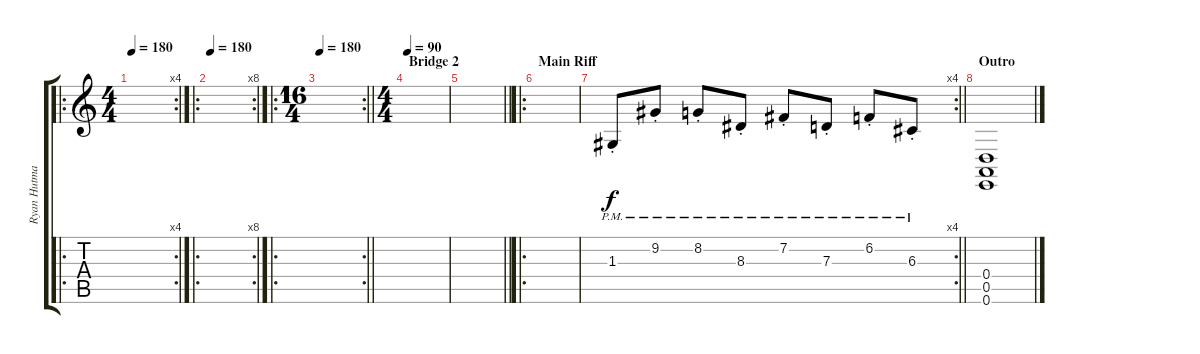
\track ("Ryan Hutman/Programming" "Ryan Hutma") {instrument pad4choir}
\staff {score tabs}
\tuning (E4 B3 G3 D3 A2 E2) {hide}
\ro
\rc 4
\ts (4 4)
\tempo 180
\clef g2
\ks c
|
\ro
\rc 8
\tempo 180
|
\ro
\rc 2
\ts (16 4)
\tempo 180
\barLineRight lightlight
|
\ts (4 4)
\section ("" "Bridge 2")
\tempo 90
|
\barLineRight lightlight
|
\ro
\section ("" "Main Riff")
|
\rc 4
\barLineRight lightlight
1.3{pm st}.8{volume 13} 9.2{pm st}.8 8.2{pm st}.8 8.3{pm st}.8 7.2{pm st}.8 7.3{pm st}.8 6.2{pm st}.8 6.3{pm st}.8 |
\section ("" "Outro")
(0.4 0.5 0.6).1{volume 0 instrument applause}
